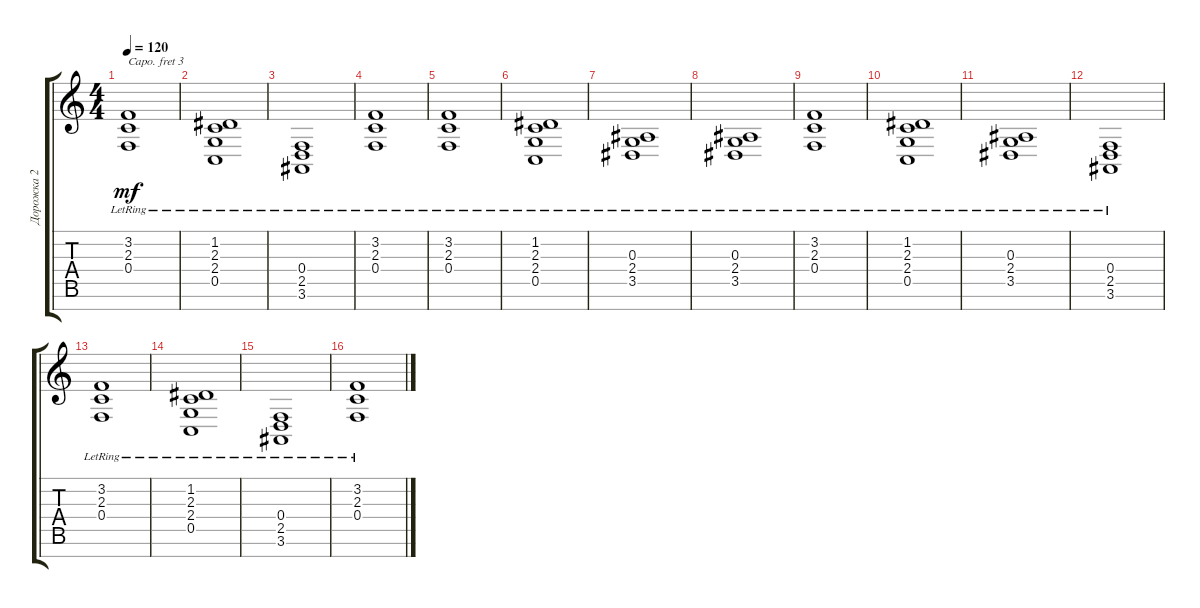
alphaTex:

\track ("Дорожка 2" "Дорожка 2") {solo instrument brightacousticpiano}
\staff {score tabs}
\capo 3
\tuning (E4 B3 G3 D3 A2 E2 B1) {hide}
\ts (4 4)
\tempo 120
\clef g2
\ks c
(3.2{lr} 2.3{lr} 0.4{lr}).1{dy mf} |
(1.2{lr} 2.3{lr} 2.4{lr} 0.5{lr}).1 |
(0.4{lr} 2.5{lr} 3.6{lr}).1 |
(3.2{lr} 2.3{lr} 0.4{lr}).1 |
(3.2{lr} 2.3{lr} 0.4{lr}).1 |
(1.2{lr} 2.3{lr} 2.4{lr} 0.5{lr}).1 |
(0.3{lr} 2.4{lr} 3.5{lr}).1 |
(0.3{lr} 2.4{lr} 3.5{lr}).1 |
(3.2{lr} 2.3{lr} 0.4{lr}).1 |
(1.2{lr} 2.3{lr} 2.4{lr} 0.5{lr}).1 |
(0.3{lr} 2.4{lr} 3.5{lr}).1 |
(0.4{lr} 2.5{lr} 3.6{lr}).1 |
(3.2{lr} 2.3{lr} 0.4{lr}).1 |
(1.2{lr} 2.3{lr} 2.4{lr} 0.5{lr}).1 |
(0.4{lr} 2.5{lr} 3.6{lr}).1 |
(3.2{lr} 2.3{lr} 0.4{lr}).1
